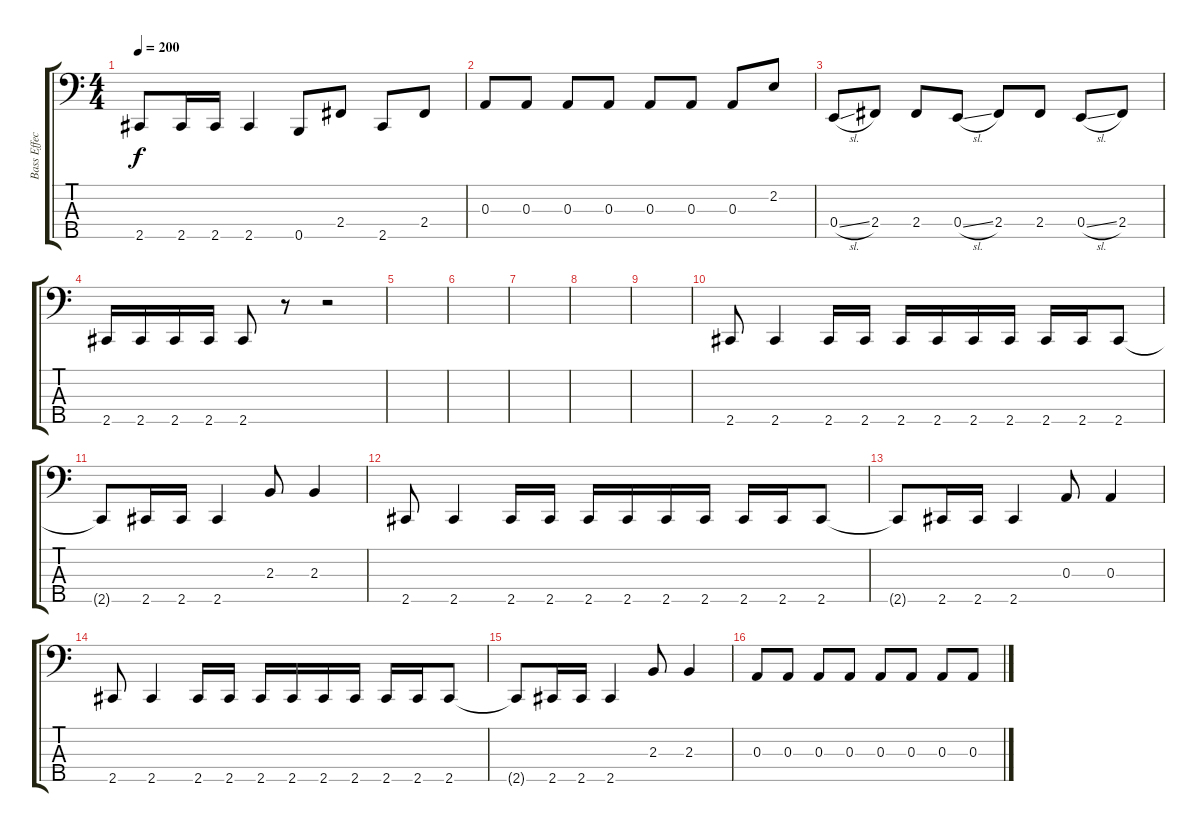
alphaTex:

\track ("Bass Effect" "Bass Effec") {instrument slapbass1}
\staff {score tabs}
\tuning (G2 D2 A1 E1 B0) {hide}
\ts (4 4)
\tempo 200
\clef f4
\ks c
2.5{t}.8{dy f} 2.5.16 2.5.16 2.5.4 0.5.8 2.4.8 2.5.8 2.4.8 |
0.3.8 0.3.8 0.3.8 0.3.8 0.3.8 0.3.8 0.3.8 2.2.8 |
0.4{sl}.8 2.4.8 2.4.8 0.4{sl}.8 2.4.8 2.4.8 0.4{sl}.8 2.4.8 |
2.5.16 2.5.16 2.5.16 2.5.16 2.5.8 r.8 r.2 |
|
|
|
|
|
2.5.8 2.5.4 2.5.16 2.5.16 2.5.16 2.5.16 2.5.16 2.5.16 2.5.16 2.5.16 2.5.8 |
2.5{t}.8 2.5.16 2.5.16 2.5.4 2.3.8 2.3.4 |
2.5.8 2.5.4 2.5.16 2.5.16 2.5.16 2.5.16 2.5.16 2.5.16 2.5.16 2.5.16 2.5.8 |
2.5{t}.8 2.5.16 2.5.16 2.5.4 0.3.8 0.3.4 |
2.5.8 2.5.4 2.5.16 2.5.16 2.5.16 2.5.16 2.5.16 2.5.16 2.5.16 2.5.16 2.5.8 |
2.5{t}.8 2.5.16 2.5.16 2.5.4 2.3.8 2.3.4 |
0.3.8 0.3.8 0.3.8 0.3.8 0.3.8 0.3.8 0.3.8 0.3.8
